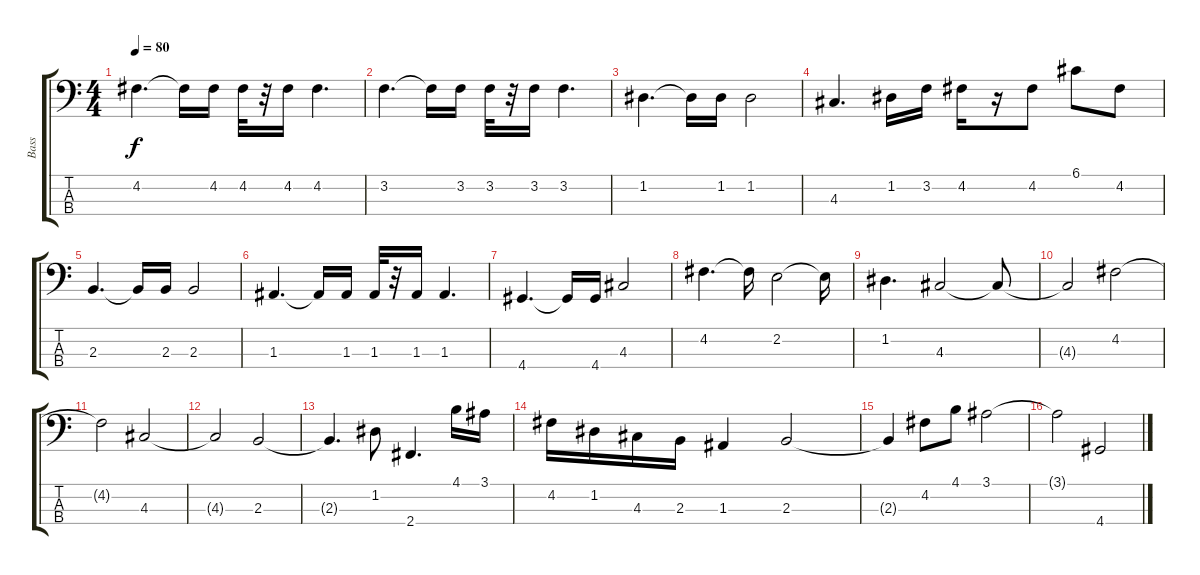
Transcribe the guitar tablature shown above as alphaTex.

\track ("Bass" "Bass") {instrument electricbassfinger}
\staff {score tabs}
\tuning (G2 D2 A1 E1) {hide}
\ts (4 4)
\tempo 80
\clef f4
\ks c
4.2.4{d dy f} 4.2{t}.16 4.2.16 4.2.32 r.32 4.2.16 4.2.4{d} |
3.2.4{d} 3.2{t}.16 3.2.16 3.2.32 r.32 3.2.16 3.2.4{d} |
1.2.4{d} 1.2{t}.16 1.2.16 1.2.2 |
4.3.4{d} 1.2.16 3.2.16 4.2.16 r.16 4.2.8 6.1.8 4.2.8 |
2.3.4{d} 2.3{t}.16 2.3.16 2.3.2 |
1.3.4{d} 1.3{t}.16 1.3.16 1.3.32 r.32 1.3.16 1.3.4{d} |
4.4.4{d} 4.4{t}.16 4.4.16 4.3.2 |
4.2.4{d} 4.2{t}.16 2.2.2 2.2{t}.16 |
1.2.4{d} 4.3.2 4.3{t}.8 |
4.3{t}.2 4.2.2 |
4.2{t}.2 4.3.2 |
4.3{t}.2 2.3.2 |
2.3{t}.4{d} 1.2.8 2.4.4{d} 4.1.16 3.1.16 |
4.2.16 1.2.16 4.3.16 2.3.16 1.3.4 2.3.2 |
2.3{t}.4 4.2.8 4.1.8 3.1.2 |
3.1{t}.2 4.4.2
